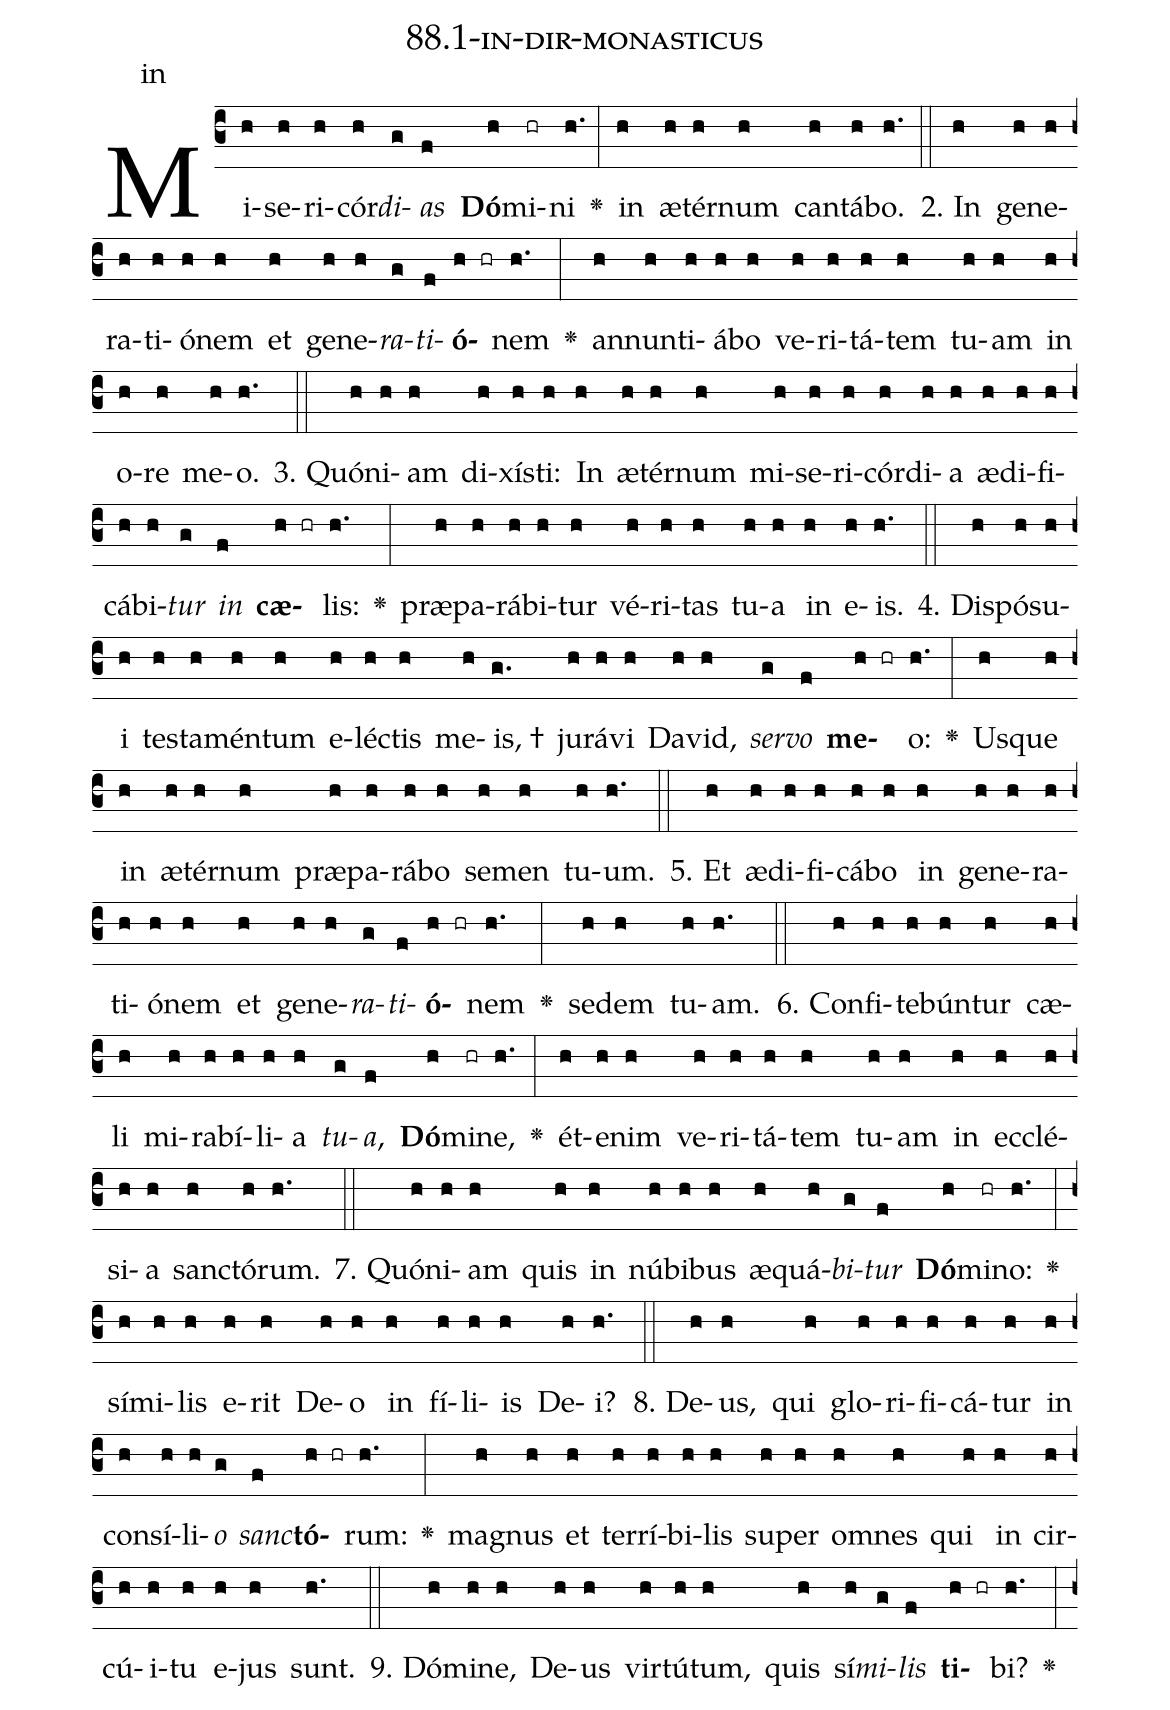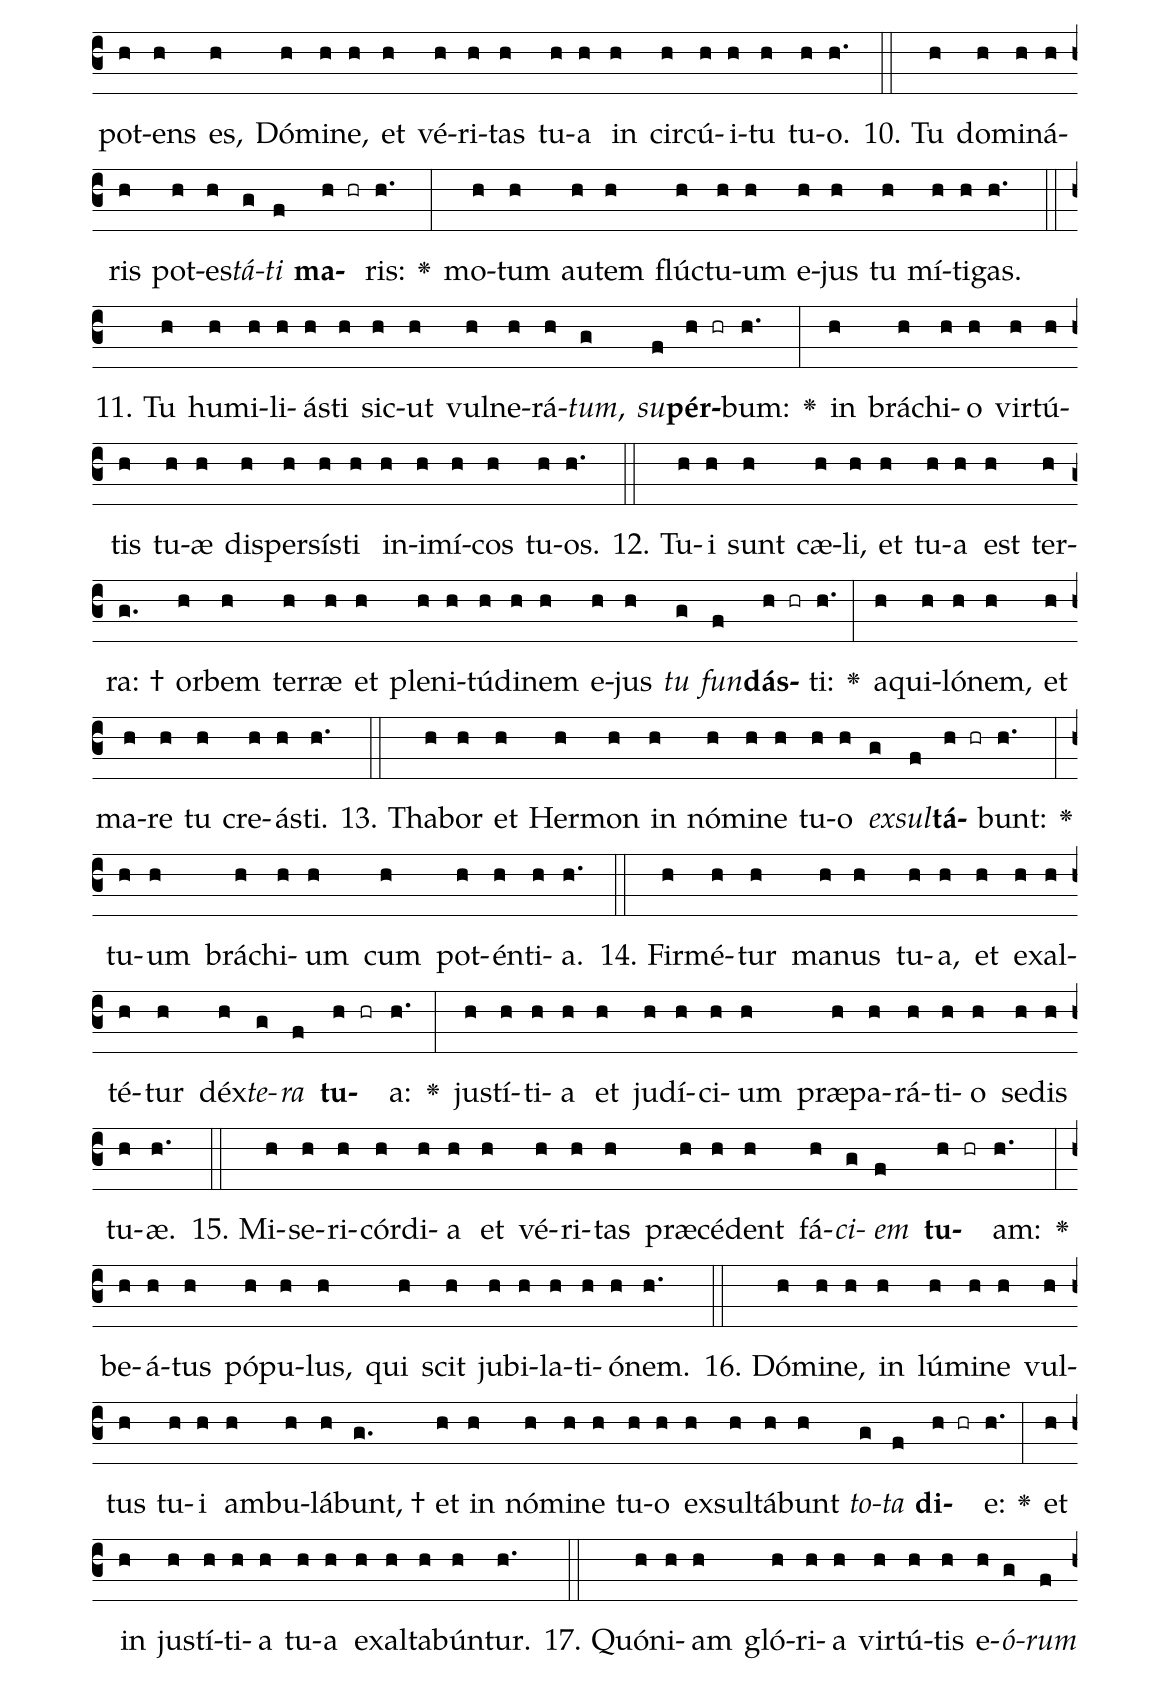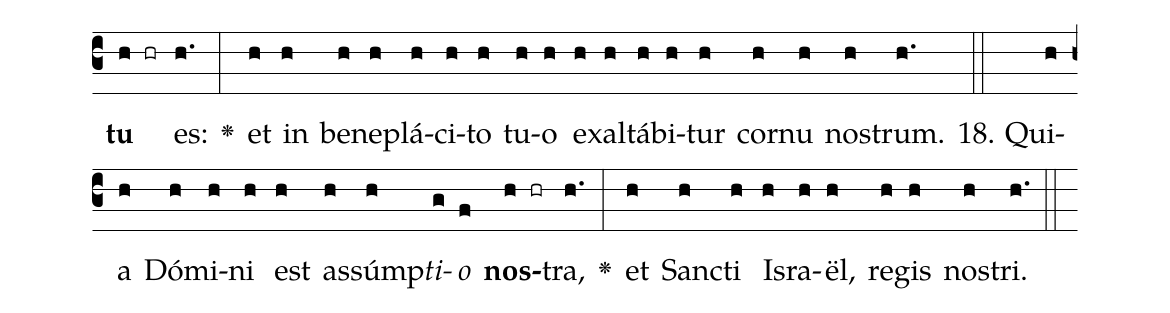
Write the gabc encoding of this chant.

name: 88.1-in-dir-monasticus;
annotation: in;
%%
(c3)Mi(h)se(h)ri(h)cór(h)<i>di</i>(g)<i>as</i>(f) <b>Dó</b>(h)mi(hr)ni(h.) <v>\greheightstar</v>(:) in(h) æ(h)tér(h)num(h) can(h)tá(h)bo.(h.) (::)
2. In(h) ge(h)ne(h)ra(h)ti(h)ó(h)nem(h) et(h) ge(h)ne(h)<i>ra</i>(g)<i>ti</i>(f)<b>ó</b>(h hr)nem(h.) <v>\greheightstar</v>(:) an(h)nun(h)ti(h)á(h)bo(h) ve(h)ri(h)tá(h)tem(h) tu(h)am(h) in(h) o(h)re(h) me(h)o.(h.) (::)
3. Quón(h)i(h)am(h) di(h)xís(h)ti:(h) In(h) æ(h)tér(h)num(h) mi(h)se(h)ri(h)cór(h)di(h)a(h) æ(h)di(h)fi(h)cá(h)bi(h)<i>tur</i>(g) <i>in</i>(f) <b>cæ</b>(h hr)lis:(h.) <v>\greheightstar</v>(:) præ(h)pa(h)rá(h)bi(h)tur(h) vé(h)ri(h)tas(h) tu(h)a(h) in(h) e(h)is.(h.) (::)
4. Dis(h)pó(h)su(h)i(h) tes(h)ta(h)mén(h)tum(h) e(h)léc(h)tis(h) me(h)is, †(g.) ju(h)rá(h)vi(h) Da(h)vid,(h) <i>ser</i>(g)<i>vo</i>(f) <b>me</b>(h hr)o:(h.) <v>\greheightstar</v>(:) Us(h)que(h) in(h) æ(h)tér(h)num(h) præ(h)pa(h)rá(h)bo(h) se(h)men(h) tu(h)um.(h.) (::)
5. Et(h) æ(h)di(h)fi(h)cá(h)bo(h) in(h) ge(h)ne(h)ra(h)ti(h)ó(h)nem(h) et(h) ge(h)ne(h)<i>ra</i>(g)<i>ti</i>(f)<b>ó</b>(h hr)nem(h.) <v>\greheightstar</v>(:) se(h)dem(h) tu(h)am.(h.) (::)
6. Con(h)fi(h)te(h)bún(h)tur(h) cæ(h)li(h) mi(h)ra(h)bí(h)li(h)a(h) <i>tu</i>(g)<i>a</i>,(f) <b>Dó</b>(h)mi(hr)ne,(h.) <v>\greheightstar</v>(:) ét(h)e(h)nim(h) ve(h)ri(h)tá(h)tem(h) tu(h)am(h) in(h) ec(h)clé(h)si(h)a(h) sanc(h)tó(h)rum.(h.) (::)
7. Quón(h)i(h)am(h) quis(h) in(h) nú(h)bi(h)bus(h) æ(h)quá(h)<i>bi</i>(g)<i>tur</i>(f) <b>Dó</b>(h)mi(hr)no:(h.) <v>\greheightstar</v>(:) sí(h)mi(h)lis(h) e(h)rit(h) De(h)o(h) in(h) fí(h)li(h)is(h) De(h)i?(h.) (::)
8. De(h)us,(h) qui(h) glo(h)ri(h)fi(h)cá(h)tur(h) in(h) con(h)sí(h)li(h)<i>o</i>(g) <i>sanc</i>(f)<b>tó</b>(h hr)rum:(h.) <v>\greheightstar</v>(:) ma(h)gnus(h) et(h) ter(h)rí(h)bi(h)lis(h) su(h)per(h) om(h)nes(h) qui(h) in(h) cir(h)cú(h)i(h)tu(h) e(h)jus(h) sunt.(h.) (::)
9. Dó(h)mi(h)ne,(h) De(h)us(h) vir(h)tú(h)tum,(h) quis(h) sí(h)<i>mi</i>(g)<i>lis</i>(f) <b>ti</b>(h hr)bi?(h.) <v>\greheightstar</v>(:) pot(h)ens(h) es,(h) Dó(h)mi(h)ne,(h) et(h) vé(h)ri(h)tas(h) tu(h)a(h) in(h) cir(h)cú(h)i(h)tu(h) tu(h)o.(h.) (::)
10. Tu(h) do(h)mi(h)ná(h)ris(h) pot(h)es(h)<i>tá</i>(g)<i>ti</i>(f) <b>ma</b>(h hr)ris:(h.) <v>\greheightstar</v>(:) mo(h)tum(h) au(h)tem(h) flúc(h)tu(h)um(h) e(h)jus(h) tu(h) mí(h)ti(h)gas.(h.) (::)
11. Tu(h) hu(h)mi(h)li(h)ás(h)ti(h) sic(h)ut(h) vul(h)ne(h)rá(h)<i>tum</i>,(g) <i>su</i>(f)<b>pér</b>(h hr)bum:(h.) <v>\greheightstar</v>(:) in(h) brá(h)chi(h)o(h) vir(h)tú(h)tis(h) tu(h)æ(h) di(h)sper(h)sís(h)ti(h) in(h)i(h)mí(h)cos(h) tu(h)os.(h.) (::)
12. Tu(h)i(h) sunt(h) cæ(h)li,(h) et(h) tu(h)a(h) est(h) ter(h)ra: †(g.) or(h)bem(h) ter(h)ræ(h) et(h) ple(h)ni(h)tú(h)di(h)nem(h) e(h)jus(h) <i>tu</i>(g) <i>fun</i>(f)<b>dás</b>(h hr)ti:(h.) <v>\greheightstar</v>(:) a(h)qui(h)ló(h)nem,(h) et(h) ma(h)re(h) tu(h) cre(h)ás(h)ti.(h.) (::)
13. Tha(h)bor(h) et(h) Her(h)mon(h) in(h) nó(h)mi(h)ne(h) tu(h)o(h) <i>ex</i>(g)<i>sul</i>(f)<b>tá</b>(h hr)bunt:(h.) <v>\greheightstar</v>(:) tu(h)um(h) brá(h)chi(h)um(h) cum(h) pot(h)én(h)ti(h)a.(h.) (::)
14. Fir(h)mé(h)tur(h) ma(h)nus(h) tu(h)a,(h) et(h) ex(h)al(h)té(h)tur(h) déx(h)<i>te</i>(g)<i>ra</i>(f) <b>tu</b>(h hr)a:(h.) <v>\greheightstar</v>(:) jus(h)tí(h)ti(h)a(h) et(h) ju(h)dí(h)ci(h)um(h) præ(h)pa(h)rá(h)ti(h)o(h) se(h)dis(h) tu(h)æ.(h.) (::)
15. Mi(h)se(h)ri(h)cór(h)di(h)a(h) et(h) vé(h)ri(h)tas(h) præ(h)cé(h)dent(h) fá(h)<i>ci</i>(g)<i>em</i>(f) <b>tu</b>(h hr)am:(h.) <v>\greheightstar</v>(:) be(h)á(h)tus(h) pó(h)pu(h)lus,(h) qui(h) scit(h) ju(h)bi(h)la(h)ti(h)ó(h)nem.(h.) (::)
16. Dó(h)mi(h)ne,(h) in(h) lú(h)mi(h)ne(h) vul(h)tus(h) tu(h)i(h) am(h)bu(h)lá(h)bunt, †(g.) et(h) in(h) nó(h)mi(h)ne(h) tu(h)o(h) ex(h)sul(h)tá(h)bunt(h) <i>to</i>(g)<i>ta</i>(f) <b>di</b>(h hr)e:(h.) <v>\greheightstar</v>(:) et(h) in(h) jus(h)tí(h)ti(h)a(h) tu(h)a(h) ex(h)al(h)ta(h)bún(h)tur.(h.) (::)
17. Quón(h)i(h)am(h) gló(h)ri(h)a(h) vir(h)tú(h)tis(h) e(h)<i>ó</i>(g)<i>rum</i>(f) <b>tu</b>(h hr) es:(h.) <v>\greheightstar</v>(:) et(h) in(h) be(h)ne(h)plá(h)ci(h)to(h) tu(h)o(h) ex(h)al(h)tá(h)bi(h)tur(h) cor(h)nu(h) nos(h)trum.(h.) (::)
18. Qui(h)a(h) Dó(h)mi(h)ni(h) est(h) as(h)súmp(h)<i>ti</i>(g)<i>o</i>(f) <b>nos</b>(h hr)tra,(h.) <v>\greheightstar</v>(:) et(h) Sanc(h)ti(h) Is(h)ra(h)ël,(h) re(h)gis(h) nos(h)tri.(h.) (::)
